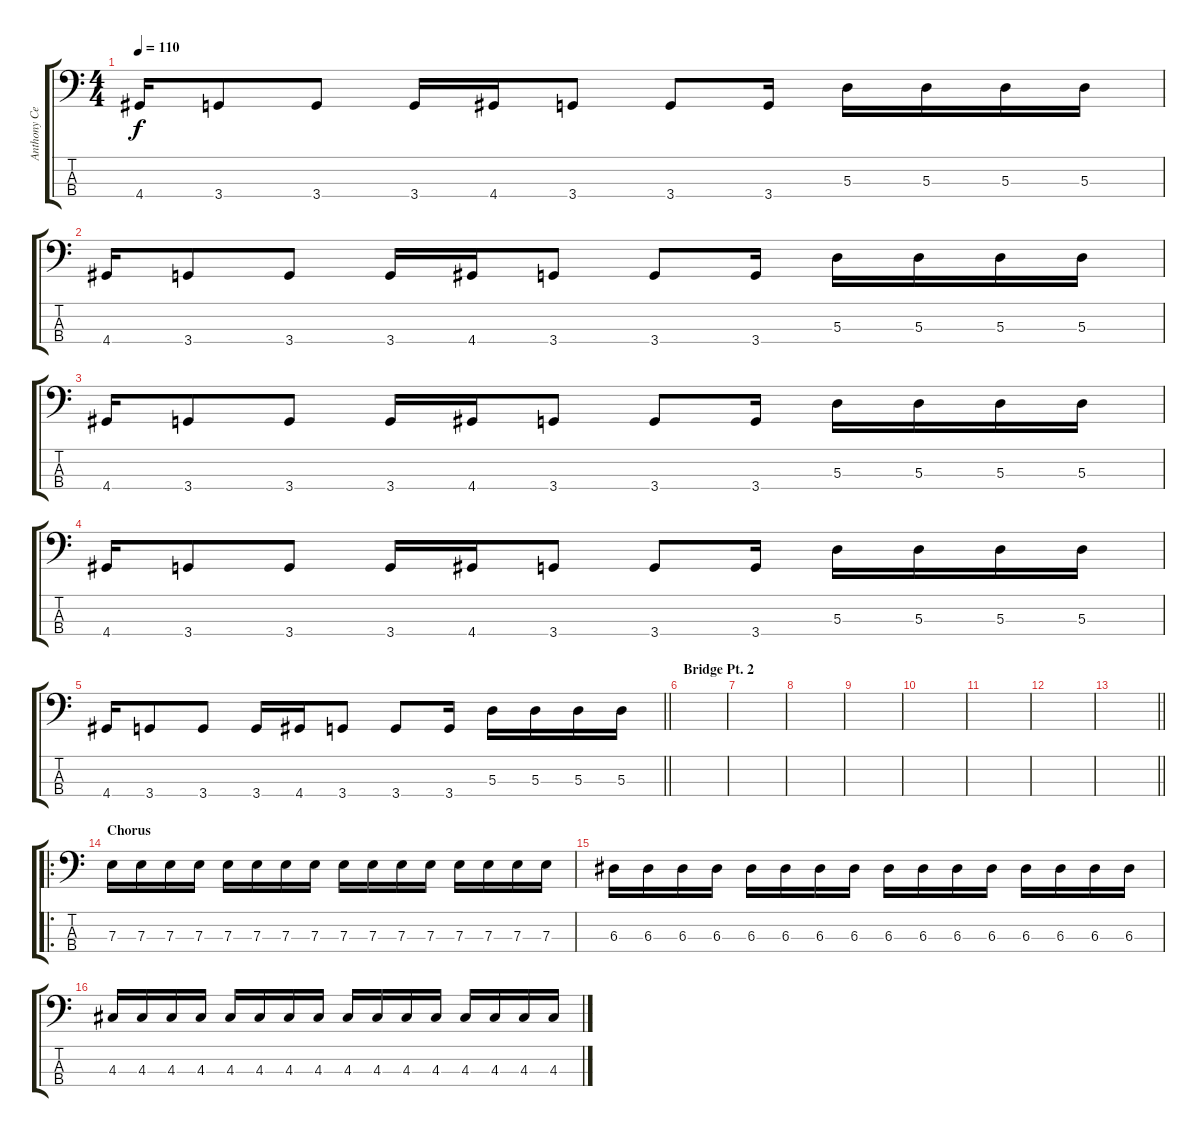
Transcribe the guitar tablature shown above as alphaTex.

\track ("Anthony Celestino (Bass)" "Anthony Ce") {instrument electricbassfinger}
\staff {score tabs}
\tuning (G2 D2 A1 E1) {hide}
\ts (4 4)
\tempo 110
\clef f4
\ks c
4.4.16{dy f} 3.4.8 3.4.8 3.4.16 4.4.16 3.4.8 3.4.8 3.4.16 5.3.16 5.3.16 5.3.16 5.3.16 |
4.4.16 3.4.8 3.4.8 3.4.16 4.4.16 3.4.8 3.4.8 3.4.16 5.3.16 5.3.16 5.3.16 5.3.16 |
4.4.16 3.4.8 3.4.8 3.4.16 4.4.16 3.4.8 3.4.8 3.4.16 5.3.16 5.3.16 5.3.16 5.3.16 |
4.4.16 3.4.8 3.4.8 3.4.16 4.4.16 3.4.8 3.4.8 3.4.16 5.3.16 5.3.16 5.3.16 5.3.16 |
\barLineRight lightlight
4.4.16 3.4.8 3.4.8 3.4.16 4.4.16 3.4.8 3.4.8 3.4.16 5.3.16 5.3.16 5.3.16 5.3.16 |
\section ("" "Bridge Pt. 2")
|
|
|
|
|
|
|
\barLineRight lightlight
|
\ro
\section ("" "Chorus")
7.3.16 7.3.16 7.3.16 7.3.16 7.3.16 7.3.16 7.3.16 7.3.16 7.3.16 7.3.16 7.3.16 7.3.16 7.3.16 7.3.16 7.3.16 7.3.16 |
6.3.16 6.3.16 6.3.16 6.3.16 6.3.16 6.3.16 6.3.16 6.3.16 6.3.16 6.3.16 6.3.16 6.3.16 6.3.16 6.3.16 6.3.16 6.3.16 |
4.3.16 4.3.16 4.3.16 4.3.16 4.3.16 4.3.16 4.3.16 4.3.16 4.3.16 4.3.16 4.3.16 4.3.16 4.3.16 4.3.16 4.3.16 4.3.16
